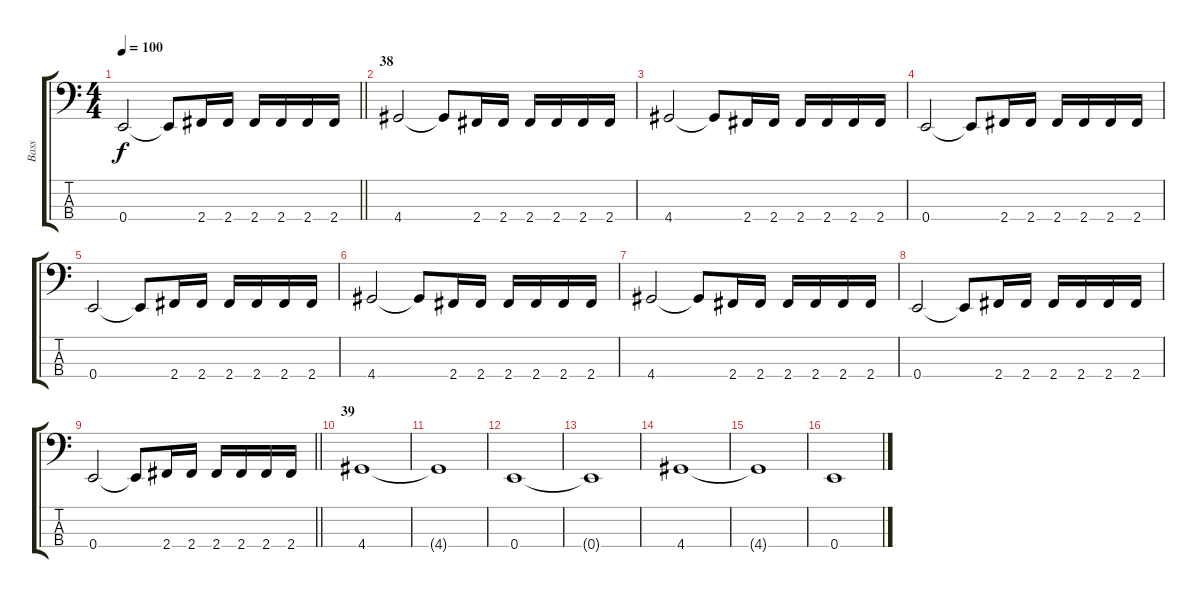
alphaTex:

\track ("Bass" "Bass") {instrument electricbassfinger}
\staff {score tabs}
\tuning (G2 D2 A1 E1) {hide}
\ts (4 4)
\tempo 100
\clef f4
\barLineRight lightlight
\ks c
0.4{t}.2{dy f} 0.4{t}.8 2.4.16 2.4.16 2.4.16 2.4.16 2.4.16 2.4.16 |
\section ("" "38")
4.4.2 4.4{t}.8 2.4.16 2.4.16 2.4.16 2.4.16 2.4.16 2.4.16 |
4.4.2 4.4{t}.8 2.4.16 2.4.16 2.4.16 2.4.16 2.4.16 2.4.16 |
0.4.2 0.4{t}.8 2.4.16 2.4.16 2.4.16 2.4.16 2.4.16 2.4.16 |
0.4.2 0.4{t}.8 2.4.16 2.4.16 2.4.16 2.4.16 2.4.16 2.4.16 |
4.4.2 4.4{t}.8 2.4.16 2.4.16 2.4.16 2.4.16 2.4.16 2.4.16 |
4.4.2 4.4{t}.8 2.4.16 2.4.16 2.4.16 2.4.16 2.4.16 2.4.16 |
0.4.2 0.4{t}.8 2.4.16 2.4.16 2.4.16 2.4.16 2.4.16 2.4.16 |
\barLineRight lightlight
0.4.2 0.4{t}.8 2.4.16 2.4.16 2.4.16 2.4.16 2.4.16 2.4.16 |
\section ("" "39")
4.4.1 |
4.4{t}.1 |
0.4.1 |
0.4{t}.1 |
4.4.1 |
4.4{t}.1 |
0.4.1
